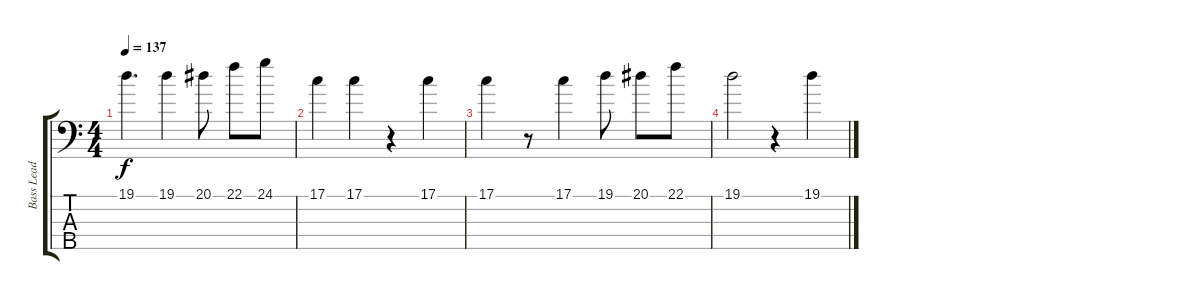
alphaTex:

\track ("Bass Lead" "Bass Lead") {instrument electricbassfinger}
\staff {score tabs}
\tuning (G2 D2 A1 E1 B0) {hide}
\ts (4 4)
\tempo 137
\clef f4
\ks c
19.1.4{d dy f} 19.1.4 20.1.8 22.1.8 24.1.8 |
17.1.4 17.1.4 r.4 17.1.4 |
17.1.4 r.8 17.1.4 19.1.8 20.1.8 22.1.8 |
19.1.2 r.4 19.1.4
